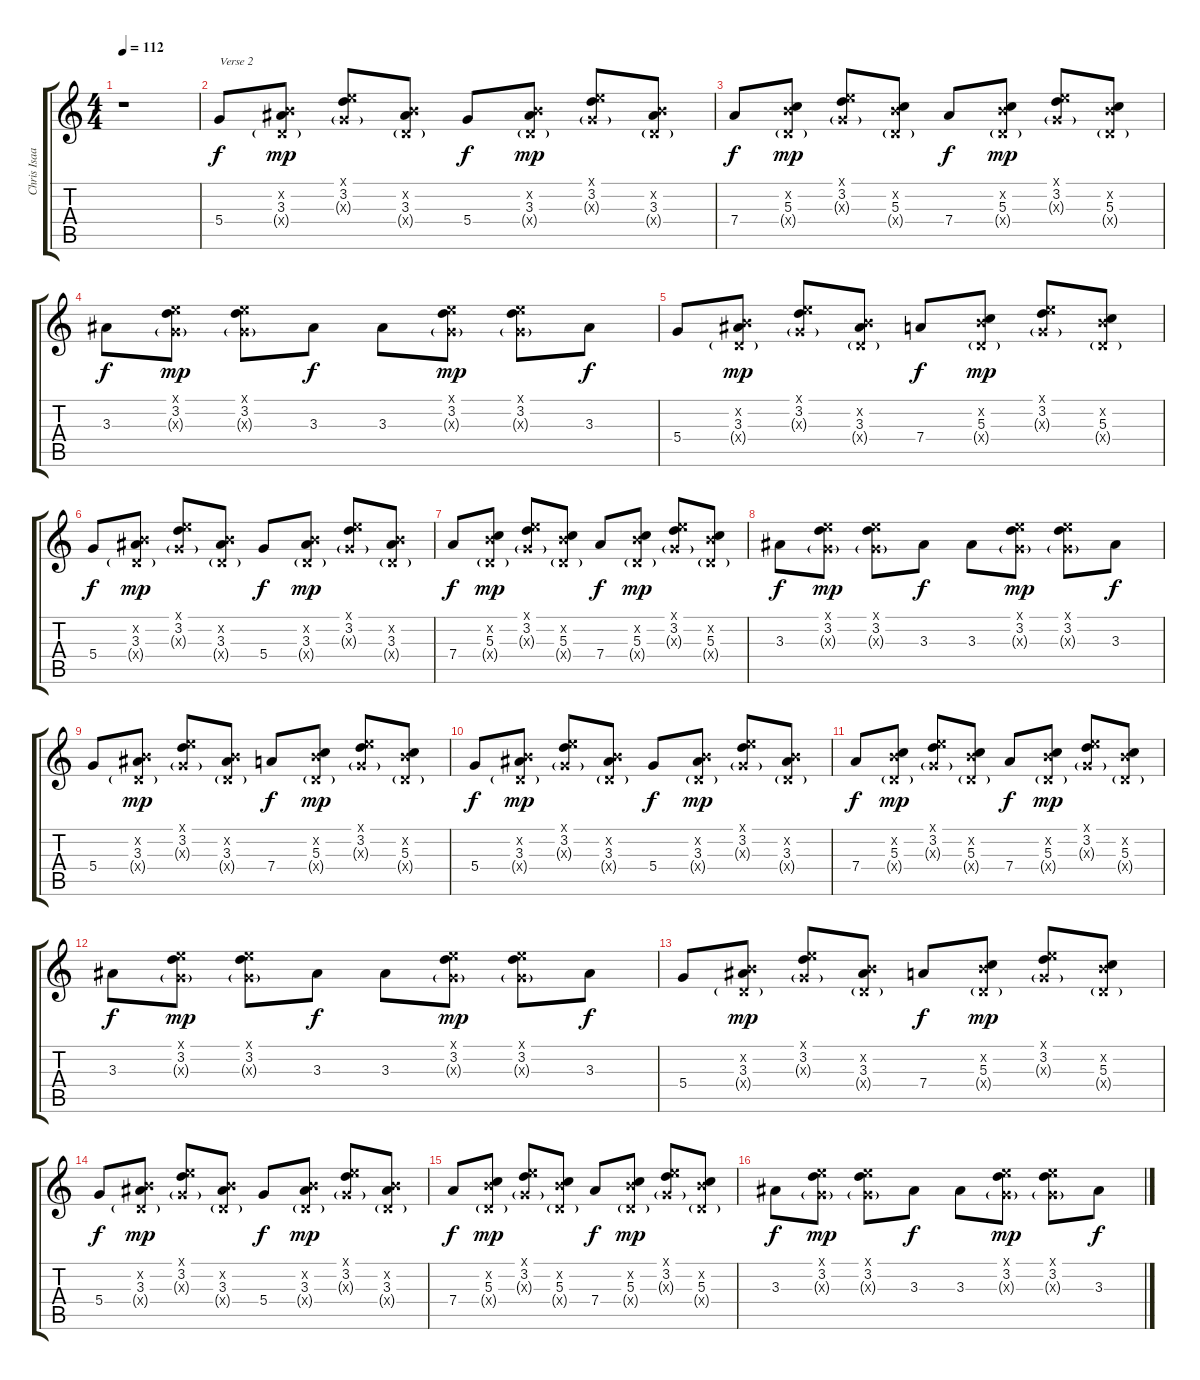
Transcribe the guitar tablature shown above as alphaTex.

\track ("Chris Isaak ( clean 4 )" "Chris Isaa") {instrument electricguitarjazz}
\staff {score tabs}
\tuning (E4 B3 G3 D3 A2 E2) {hide}
\ts (4 4)
\tempo 112
\clef g2
\ks c
r.1{dy mp} |
5.4.8{txt "Verse 2" dy f} (0.2{x} 3.3 0.4{g x}).8{dy mp} (0.1{x} 3.2 0.3{g x}).8 (0.2{x} 3.3 0.4{g x}).8 5.4.8{dy f} (0.2{x} 3.3 0.4{g x}).8{dy mp} (0.1{x} 3.2 0.3{g x}).8 (0.2{x} 3.3 0.4{g x}).8 |
7.4.8{dy f} (0.2{x} 5.3 0.4{g x}).8{dy mp} (0.1{x} 3.2 0.3{g x}).8 (0.2{x} 5.3 0.4{g x}).8 7.4.8{dy f} (0.2{x} 5.3 0.4{g x}).8{dy mp} (0.1{x} 3.2 0.3{g x}).8 (0.2{x} 5.3 0.4{g x}).8 |
3.3.8{dy f} (0.1{x} 3.2 0.3{g x}).8{dy mp} (0.1{x} 3.2 0.3{g x}).8 3.3.8{dy f} 3.3.8 (0.1{x} 3.2 0.3{g x}).8{dy mp} (0.1{x} 3.2 0.3{g x}).8 3.3.8{dy f} |
5.4.8 (0.2{x} 3.3 0.4{g x}).8{dy mp} (0.1{x} 3.2 0.3{g x}).8 (0.2{x} 3.3 0.4{g x}).8 7.4.8{dy f} (0.2{x} 5.3 0.4{g x}).8{dy mp} (0.1{x} 3.2 0.3{g x}).8 (0.2{x} 5.3 0.4{g x}).8 |
5.4.8{dy f} (0.2{x} 3.3 0.4{g x}).8{dy mp} (0.1{x} 3.2 0.3{g x}).8 (0.2{x} 3.3 0.4{g x}).8 5.4.8{dy f} (0.2{x} 3.3 0.4{g x}).8{dy mp} (0.1{x} 3.2 0.3{g x}).8 (0.2{x} 3.3 0.4{g x}).8 |
7.4.8{dy f} (0.2{x} 5.3 0.4{g x}).8{dy mp} (0.1{x} 3.2 0.3{g x}).8 (0.2{x} 5.3 0.4{g x}).8 7.4.8{dy f} (0.2{x} 5.3 0.4{g x}).8{dy mp} (0.1{x} 3.2 0.3{g x}).8 (0.2{x} 5.3 0.4{g x}).8 |
3.3.8{dy f} (0.1{x} 3.2 0.3{g x}).8{dy mp} (0.1{x} 3.2 0.3{g x}).8 3.3.8{dy f} 3.3.8 (0.1{x} 3.2 0.3{g x}).8{dy mp} (0.1{x} 3.2 0.3{g x}).8 3.3.8{dy f} |
5.4.8 (0.2{x} 3.3 0.4{g x}).8{dy mp} (0.1{x} 3.2 0.3{g x}).8 (0.2{x} 3.3 0.4{g x}).8 7.4.8{dy f} (0.2{x} 5.3 0.4{g x}).8{dy mp} (0.1{x} 3.2 0.3{g x}).8 (0.2{x} 5.3 0.4{g x}).8 |
5.4.8{dy f} (0.2{x} 3.3 0.4{g x}).8{dy mp} (0.1{x} 3.2 0.3{g x}).8 (0.2{x} 3.3 0.4{g x}).8 5.4.8{dy f} (0.2{x} 3.3 0.4{g x}).8{dy mp} (0.1{x} 3.2 0.3{g x}).8 (0.2{x} 3.3 0.4{g x}).8 |
7.4.8{dy f} (0.2{x} 5.3 0.4{g x}).8{dy mp} (0.1{x} 3.2 0.3{g x}).8 (0.2{x} 5.3 0.4{g x}).8 7.4.8{dy f} (0.2{x} 5.3 0.4{g x}).8{dy mp} (0.1{x} 3.2 0.3{g x}).8 (0.2{x} 5.3 0.4{g x}).8 |
3.3.8{dy f} (0.1{x} 3.2 0.3{g x}).8{dy mp} (0.1{x} 3.2 0.3{g x}).8 3.3.8{dy f} 3.3.8 (0.1{x} 3.2 0.3{g x}).8{dy mp} (0.1{x} 3.2 0.3{g x}).8 3.3.8{dy f} |
5.4.8 (0.2{x} 3.3 0.4{g x}).8{dy mp} (0.1{x} 3.2 0.3{g x}).8 (0.2{x} 3.3 0.4{g x}).8 7.4.8{dy f} (0.2{x} 5.3 0.4{g x}).8{dy mp} (0.1{x} 3.2 0.3{g x}).8 (0.2{x} 5.3 0.4{g x}).8 |
5.4.8{dy f} (0.2{x} 3.3 0.4{g x}).8{dy mp} (0.1{x} 3.2 0.3{g x}).8 (0.2{x} 3.3 0.4{g x}).8 5.4.8{dy f} (0.2{x} 3.3 0.4{g x}).8{dy mp} (0.1{x} 3.2 0.3{g x}).8 (0.2{x} 3.3 0.4{g x}).8 |
7.4.8{dy f} (0.2{x} 5.3 0.4{g x}).8{dy mp} (0.1{x} 3.2 0.3{g x}).8 (0.2{x} 5.3 0.4{g x}).8 7.4.8{dy f} (0.2{x} 5.3 0.4{g x}).8{dy mp} (0.1{x} 3.2 0.3{g x}).8 (0.2{x} 5.3 0.4{g x}).8 |
3.3.8{dy f} (0.1{x} 3.2 0.3{g x}).8{dy mp} (0.1{x} 3.2 0.3{g x}).8 3.3.8{dy f} 3.3.8 (0.1{x} 3.2 0.3{g x}).8{dy mp} (0.1{x} 3.2 0.3{g x}).8 3.3.8{dy f}
